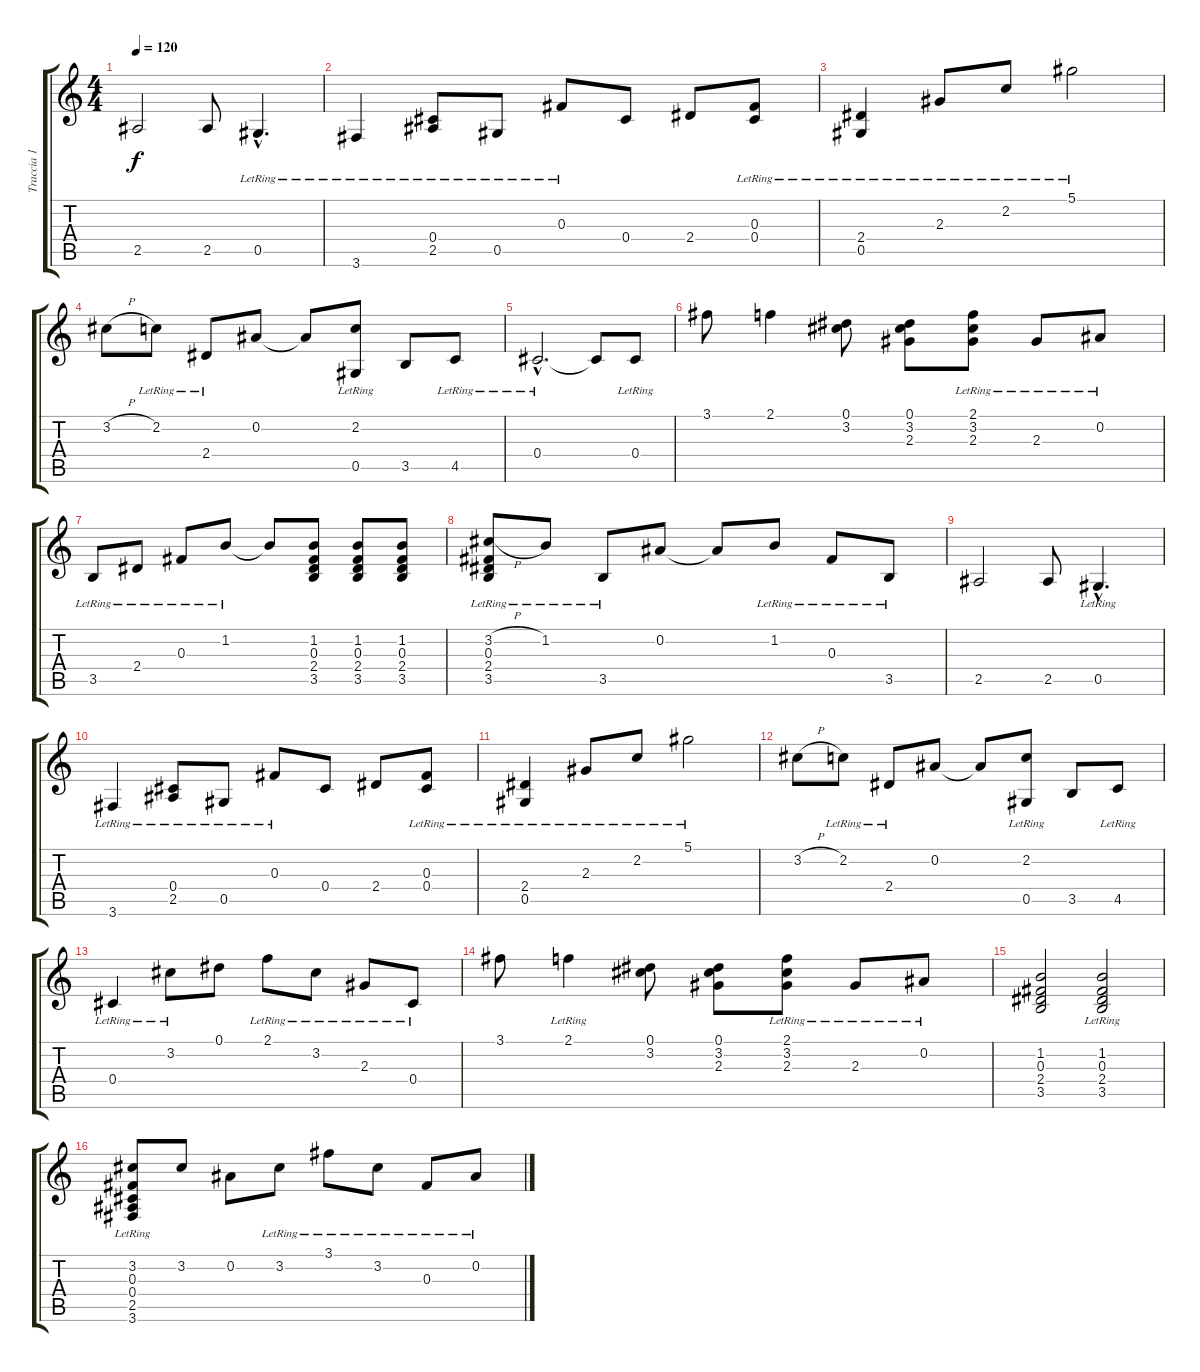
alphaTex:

\track ("Traccia 1" "Traccia 1") {instrument acousticguitarsteel}
\staff {score tabs}
\tuning (Eb4 Bb3 Gb3 Db3 Ab2 Eb2) {hide}
\ts (4 4)
\tempo 120
\clef g2
\ks c
2.5.2{dy f} 2.5.8 0.5{hac lr}.4{d} |
3.6{lr}.4 (0.4{lr} 2.5).8 0.5{lr}.8 0.3{lr}.8 0.4.8 2.4.8 (0.3{lr} 0.4).8 |
(2.4{lr} 0.5{lr}).4 2.3{lr}.8 2.2{lr}.8 5.1{lr}.2 |
3.2{h}.8 2.2{lr}.8 2.4{lr}.8 0.2.8 0.2{t}.8 (2.2{lr} 0.5).8 3.5.8 4.5{lr}.8 |
0.4{hac lr}.2{d} 0.4{t}.8 0.4{lr}.8 |
3.1.8 2.1.4 (0.1 3.2).8 (0.1 3.2 2.3).8 (2.1{lr} 3.2{lr} 2.3).8 2.3{lr}.8 0.2{lr}.8 |
3.5{lr}.8 2.4{lr}.8 0.3{lr}.8 1.2{lr}.8 1.2{t}.8 (1.2 0.3 2.4 3.5).8 (1.2 0.3 2.4 3.5).8 (1.2 0.3 2.4 3.5).8 |
(3.2{h} 0.3{lr} 2.4{lr} 3.5{lr}).8 1.2{lr}.8 3.5{lr}.8 0.2.8 0.2{t}.8 1.2{lr}.8 0.3{lr}.8 3.5{lr}.8 |
2.5.2 2.5.8 0.5{hac lr}.4{d} |
3.6{lr}.4 (0.4{lr} 2.5).8 0.5{lr}.8 0.3{lr}.8 0.4.8 2.4.8 (0.3{lr} 0.4).8 |
(2.4{lr} 0.5{lr}).4 2.3{lr}.8 2.2{lr}.8 5.1{lr}.2 |
3.2{h}.8 2.2{lr}.8 2.4{lr}.8 0.2.8 0.2{t}.8 (2.2{lr} 0.5).8 3.5.8 4.5{lr}.8 |
0.4{lr}.4 3.2{lr}.8 0.1.8 2.1{lr}.8 3.2{lr}.8 2.3{lr}.8 0.4{lr}.8 |
3.1.8 2.1{lr}.4 (0.1 3.2).8 (0.1 3.2 2.3).8 (2.1{lr} 3.2{lr} 2.3).8 2.3{lr}.8 0.2{lr}.8 |
(1.2 0.3 2.4 3.5).2 (1.2{lr} 0.3{lr} 2.4{lr} 3.5{lr}).2 |
(3.2 0.3{lr} 0.4{lr} 2.5{lr} 3.6{lr}).8 3.2.8 0.2.8 3.2{lr}.8 3.1{lr}.8 3.2{lr}.8 0.3{lr}.8 0.2{lr}.8
